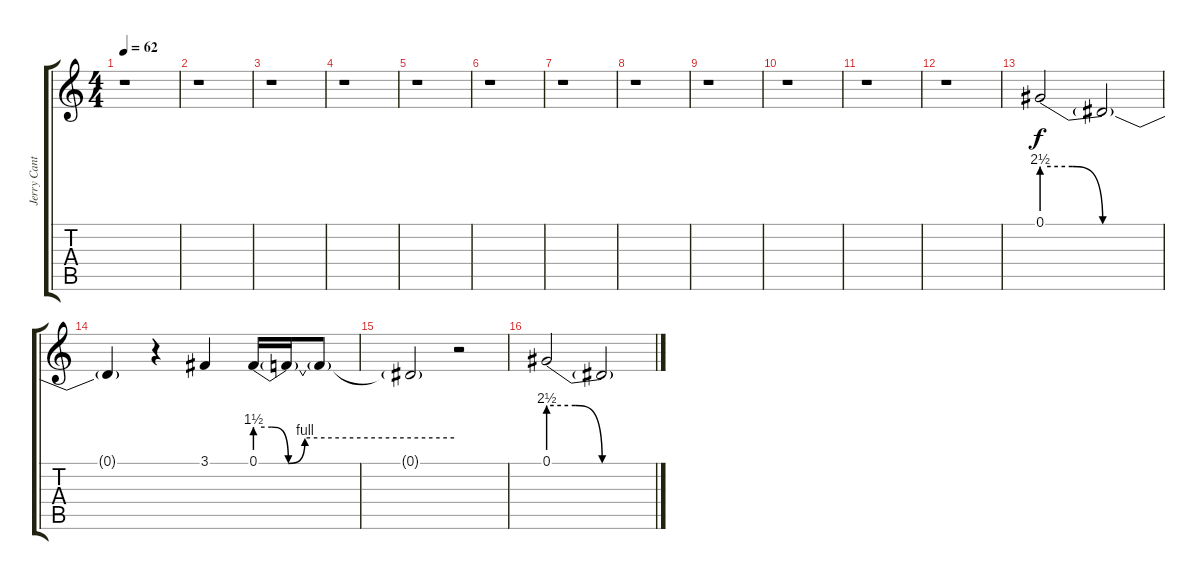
\track ("Jerry Cantrell - Backing Vocals" "Jerry Cant") {instrument lead2sawtooth}
\staff {score tabs}
\tuning (Eb4 Bb3 Gb3 Db3 Ab2 Eb2) {hide}
\ts (4 4)
\tempo 62
\clef g2
\ks c
r.1{dy f volume 13} |
r.1 |
r.1 |
r.1 |
r.1 |
r.1 |
r.1 |
r.1 |
r.1 |
r.1 |
r.1 |
r.1 |
0.1{be (custom 0 10 15 10 30 0 40 0 60 0)}.2{volume 9} 0.1{t}.2 |
0.1{t}.4 r.4 3.1.4 0.1{be (custom 0 6 5 6 10 0 15 4 60 4)}.16 0.1{t}.16 0.1{t}.8 |
0.1{t}.2 r.2 |
0.1{be (custom 0 10 15 10 30 0 40 0 60 0)}.2 0.1{t}.2
